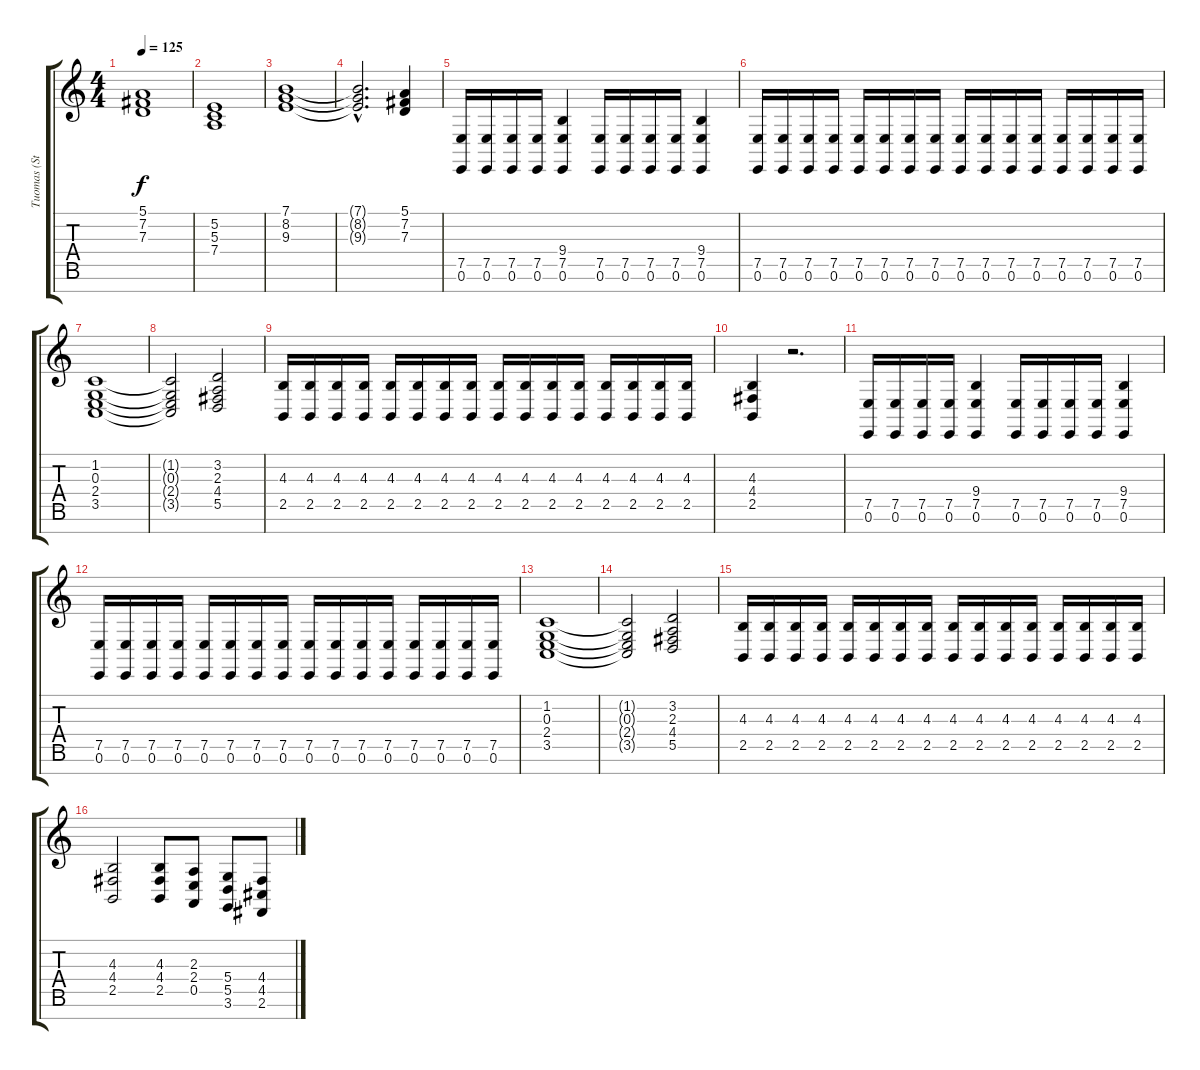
\track ("Tuomas (Strings 2)" "Tuomas (St") {instrument stringensemble1}
\staff {score tabs}
\tuning (E4 B3 G3 D3 A2 E2 B1) {hide}
\ts (4 4)
\tempo 125
\clef g2
\ks c
(5.1 7.2 7.3).1{dy f} |
(5.2 5.3 7.4).1 |
(7.1 8.2 9.3).1 |
(7.1{hac t} 8.2{hac t} 9.3{hac t}).2{d} (5.1 7.2 7.3).4 |
(7.5 0.6).16 (7.5 0.6).16 (7.5 0.6).16 (7.5 0.6).16 (9.4 7.5 0.6).4 (7.5 0.6).16 (7.5 0.6).16 (7.5 0.6).16 (7.5 0.6).16 (9.4 7.5 0.6).4 |
(7.5 0.6).16 (7.5 0.6).16 (7.5 0.6).16 (7.5 0.6).16 (7.5 0.6).16 (7.5 0.6).16 (7.5 0.6).16 (7.5 0.6).16 (7.5 0.6).16 (7.5 0.6).16 (7.5 0.6).16 (7.5 0.6).16 (7.5 0.6).16 (7.5 0.6).16 (7.5 0.6).16 (7.5 0.6).16 |
(1.2 0.3 2.4 3.5).1 |
(1.2{t} 0.3{t} 2.4{t} 3.5{t}).2 (3.2 2.3 4.4 5.5).2 |
(4.3 2.5).16 (4.3 2.5).16 (4.3 2.5).16 (4.3 2.5).16 (4.3 2.5).16 (4.3 2.5).16 (4.3 2.5).16 (4.3 2.5).16 (4.3 2.5).16 (4.3 2.5).16 (4.3 2.5).16 (4.3 2.5).16 (4.3 2.5).16 (4.3 2.5).16 (4.3 2.5).16 (4.3 2.5).16 |
(4.3 4.4 2.5).4 r.2{d} |
(7.5 0.6).16 (7.5 0.6).16 (7.5 0.6).16 (7.5 0.6).16 (9.4 7.5 0.6).4 (7.5 0.6).16 (7.5 0.6).16 (7.5 0.6).16 (7.5 0.6).16 (9.4 7.5 0.6).4 |
(7.5 0.6).16 (7.5 0.6).16 (7.5 0.6).16 (7.5 0.6).16 (7.5 0.6).16 (7.5 0.6).16 (7.5 0.6).16 (7.5 0.6).16 (7.5 0.6).16 (7.5 0.6).16 (7.5 0.6).16 (7.5 0.6).16 (7.5 0.6).16 (7.5 0.6).16 (7.5 0.6).16 (7.5 0.6).16 |
(1.2 0.3 2.4 3.5).1 |
(1.2{t} 0.3{t} 2.4{t} 3.5{t}).2 (3.2 2.3 4.4 5.5).2 |
(4.3 2.5).16 (4.3 2.5).16 (4.3 2.5).16 (4.3 2.5).16 (4.3 2.5).16 (4.3 2.5).16 (4.3 2.5).16 (4.3 2.5).16 (4.3 2.5).16 (4.3 2.5).16 (4.3 2.5).16 (4.3 2.5).16 (4.3 2.5).16 (4.3 2.5).16 (4.3 2.5).16 (4.3 2.5).16 |
(4.3 4.4 2.5).2 (4.3 4.4 2.5).8 (2.3 2.4 0.5).8 (5.4 5.5 3.6).8 (4.4 4.5 2.6).8
